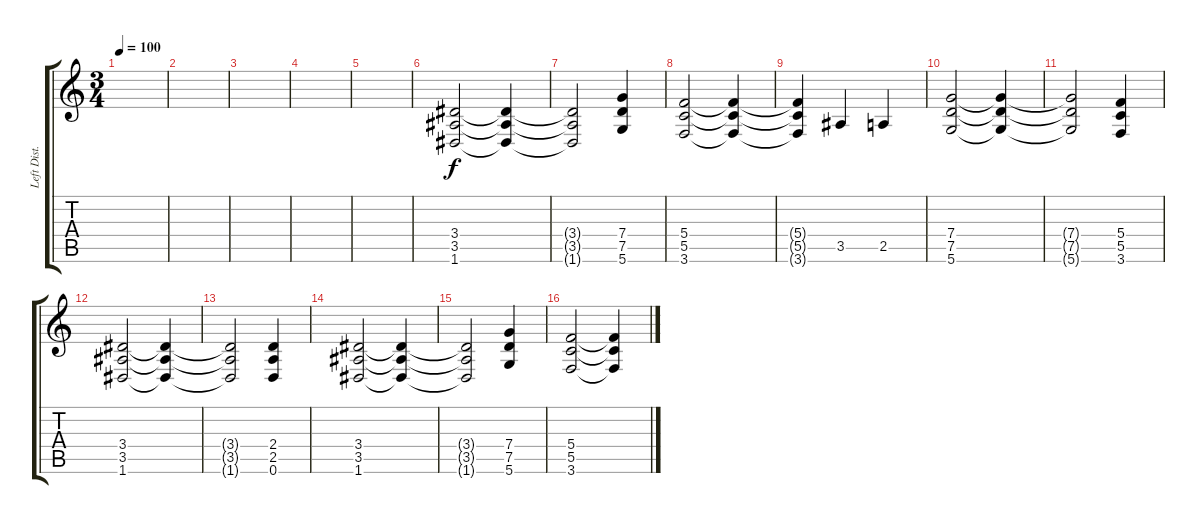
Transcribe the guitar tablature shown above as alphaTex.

\track ("Left Dist. Guitar" "Left Dist.") {instrument distortionguitar}
\staff {score tabs}
\tuning (D4 A3 F3 C3 G2 D2) {hide}
\ts (3 4)
\tempo 100
\clef g2
\ks c
|
|
|
|
|
(3.4 3.5 1.6).2 (3.4{t} 3.5{t} 1.6{t}).4 |
(3.4{t} 3.5{t} 1.6{t}).2 (7.4 7.5 5.6).4 |
(5.4 5.5 3.6).2 (5.4{t} 5.5{t} 3.6{t}).4 |
(5.4{t} 5.5{t} 3.6{t}).4 3.5.4 2.5.4 |
(7.4 7.5 5.6).2 (7.4{t} 7.5{t} 5.6{t}).4 |
(7.4{t} 7.5{t} 5.6{t}).2 (5.4 5.5 3.6).4 |
(3.4 3.5 1.6).2 (3.4{t} 3.5{t} 1.6{t}).4 |
(3.4{t} 3.5{t} 1.6{t}).2 (2.4 2.5 0.6).4 |
(3.4 3.5 1.6).2 (3.4{t} 3.5{t} 1.6{t}).4 |
(3.4{t} 3.5{t} 1.6{t}).2 (7.4 7.5 5.6).4 |
(5.4 5.5 3.6).2 (5.4{t} 5.5{t} 3.6{t}).4
